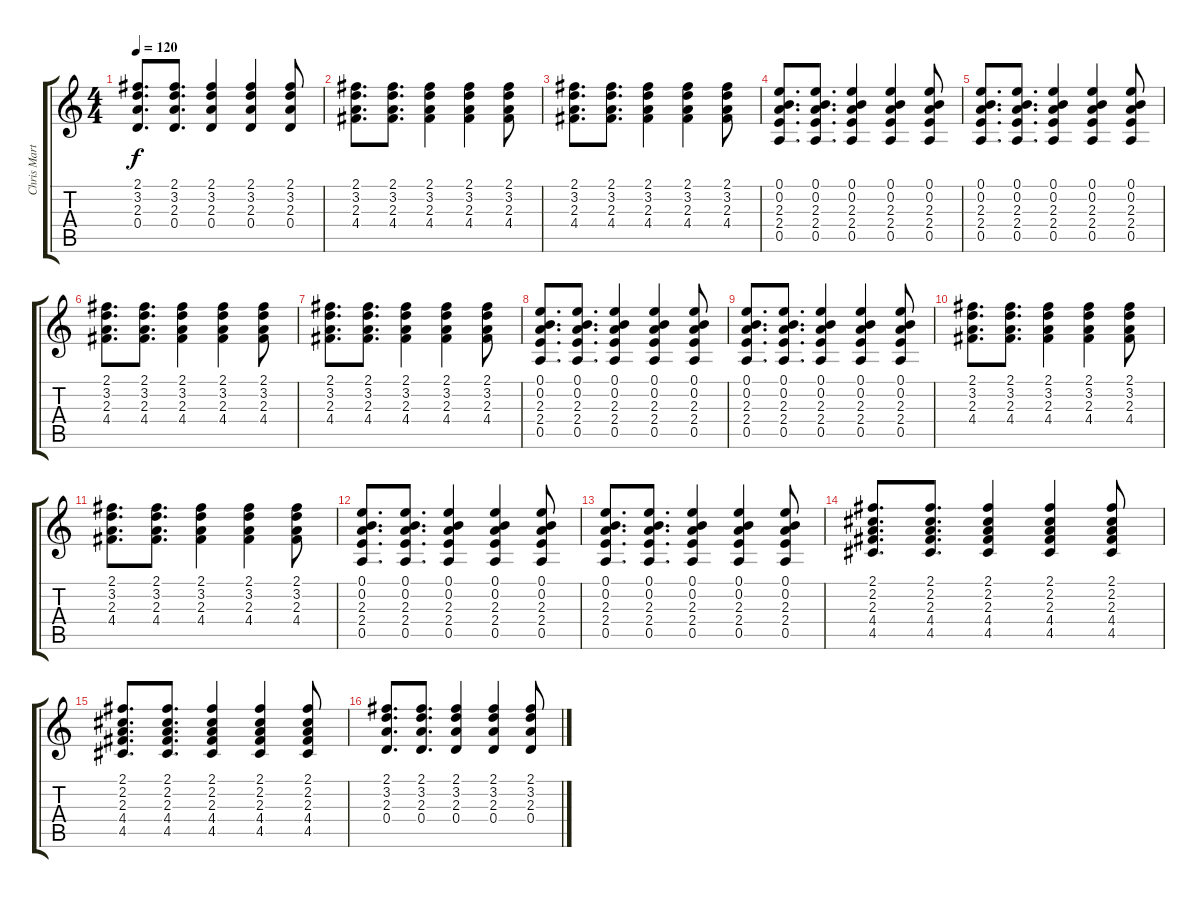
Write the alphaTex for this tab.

\track ("Chris Martin" "Chris Mart") {instrument acousticguitarsteel}
\staff {score tabs}
\tuning (E4 B3 G3 D3 A2 E2) {hide}
\ts (4 4)
\tempo 120
\clef g2
\ks c
(2.1 3.2 2.3 0.4).8{d dy f} (2.1 3.2 2.3 0.4).8{d} (2.1 3.2 2.3 0.4).4 (2.1 3.2 2.3 0.4).4 (2.1 3.2 2.3 0.4).8 |
(2.1 3.2 2.3 4.4).8{d} (2.1 3.2 2.3 4.4).8{d} (2.1 3.2 2.3 4.4).4 (2.1 3.2 2.3 4.4).4 (2.1 3.2 2.3 4.4).8 |
(2.1 3.2 2.3 4.4).8{d} (2.1 3.2 2.3 4.4).8{d} (2.1 3.2 2.3 4.4).4 (2.1 3.2 2.3 4.4).4 (2.1 3.2 2.3 4.4).8 |
(0.1 0.2 2.3 2.4 0.5).8{d} (0.1 0.2 2.3 2.4 0.5).8{d} (0.1 0.2 2.3 2.4 0.5).4 (0.1 0.2 2.3 2.4 0.5).4 (0.1 0.2 2.3 2.4 0.5).8 |
(0.1 0.2 2.3 2.4 0.5).8{d} (0.1 0.2 2.3 2.4 0.5).8{d} (0.1 0.2 2.3 2.4 0.5).4 (0.1 0.2 2.3 2.4 0.5).4 (0.1 0.2 2.3 2.4 0.5).8 |
(2.1 3.2 2.3 4.4).8{d} (2.1 3.2 2.3 4.4).8{d} (2.1 3.2 2.3 4.4).4 (2.1 3.2 2.3 4.4).4 (2.1 3.2 2.3 4.4).8 |
(2.1 3.2 2.3 4.4).8{d} (2.1 3.2 2.3 4.4).8{d} (2.1 3.2 2.3 4.4).4 (2.1 3.2 2.3 4.4).4 (2.1 3.2 2.3 4.4).8 |
(0.1 0.2 2.3 2.4 0.5).8{d} (0.1 0.2 2.3 2.4 0.5).8{d} (0.1 0.2 2.3 2.4 0.5).4 (0.1 0.2 2.3 2.4 0.5).4 (0.1 0.2 2.3 2.4 0.5).8 |
(0.1 0.2 2.3 2.4 0.5).8{d} (0.1 0.2 2.3 2.4 0.5).8{d} (0.1 0.2 2.3 2.4 0.5).4 (0.1 0.2 2.3 2.4 0.5).4 (0.1 0.2 2.3 2.4 0.5).8 |
(2.1 3.2 2.3 4.4).8{d} (2.1 3.2 2.3 4.4).8{d} (2.1 3.2 2.3 4.4).4 (2.1 3.2 2.3 4.4).4 (2.1 3.2 2.3 4.4).8 |
(2.1 3.2 2.3 4.4).8{d} (2.1 3.2 2.3 4.4).8{d} (2.1 3.2 2.3 4.4).4 (2.1 3.2 2.3 4.4).4 (2.1 3.2 2.3 4.4).8 |
(0.1 0.2 2.3 2.4 0.5).8{d} (0.1 0.2 2.3 2.4 0.5).8{d} (0.1 0.2 2.3 2.4 0.5).4 (0.1 0.2 2.3 2.4 0.5).4 (0.1 0.2 2.3 2.4 0.5).8 |
(0.1 0.2 2.3 2.4 0.5).8{d} (0.1 0.2 2.3 2.4 0.5).8{d} (0.1 0.2 2.3 2.4 0.5).4 (0.1 0.2 2.3 2.4 0.5).4 (0.1 0.2 2.3 2.4 0.5).8 |
(2.1 2.2 2.3 4.4 4.5).8{d} (2.1 2.2 2.3 4.4 4.5).8{d} (2.1 2.2 2.3 4.4 4.5).4 (2.1 2.2 2.3 4.4 4.5).4 (2.1 2.2 2.3 4.4 4.5).8 |
(2.1 2.2 2.3 4.4 4.5).8{d} (2.1 2.2 2.3 4.4 4.5).8{d} (2.1 2.2 2.3 4.4 4.5).4 (2.1 2.2 2.3 4.4 4.5).4 (2.1 2.2 2.3 4.4 4.5).8 |
(2.1 3.2 2.3 0.4).8{d} (2.1 3.2 2.3 0.4).8{d} (2.1 3.2 2.3 0.4).4 (2.1 3.2 2.3 0.4).4 (2.1 3.2 2.3 0.4).8
